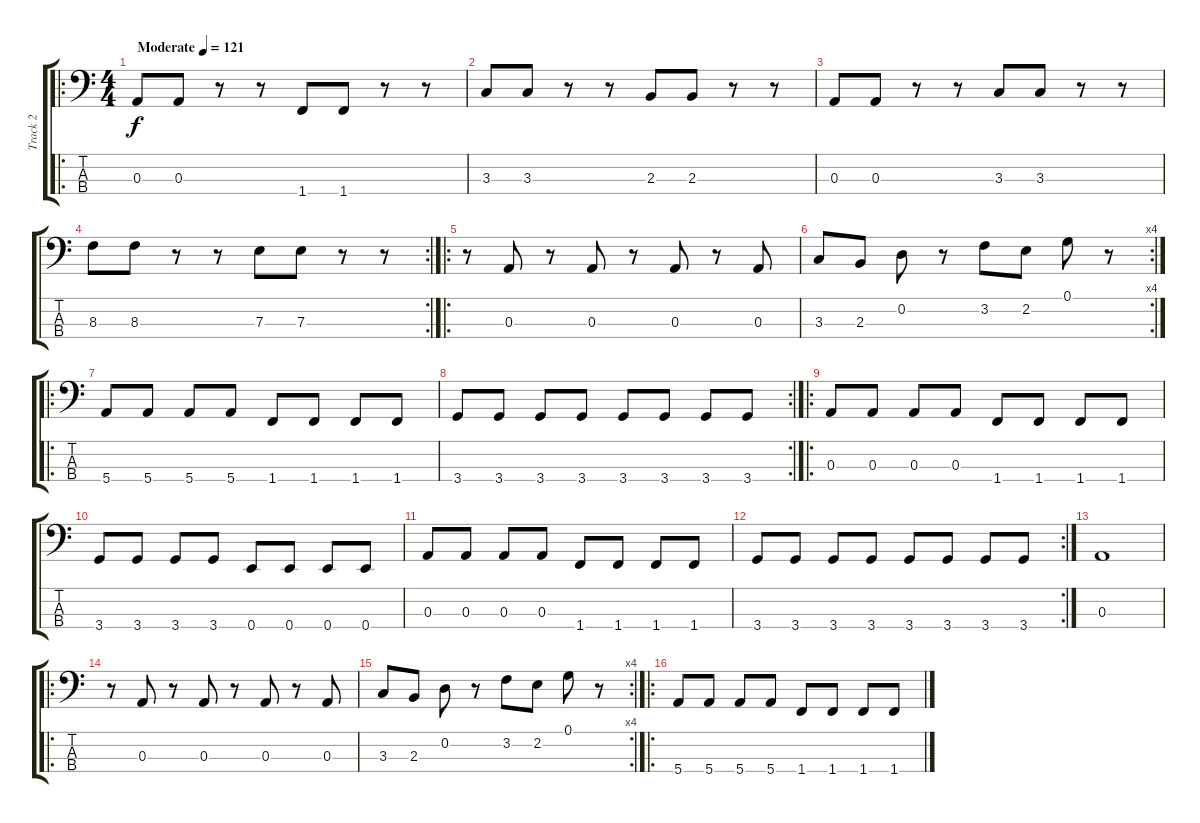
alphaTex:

\track ("Track 2" "Track 2") {instrument electricbassfinger}
\staff {score tabs}
\tuning (G2 D2 A1 E1) {hide}
\ro
\ts (4 4)
\tempo (121 "Moderate")
\clef f4
\ks c
0.3.8{dy f instrument electricbassfinger} 0.3.8 r.8 r.8 1.4.8 1.4.8 r.8 r.8 |
3.3.8 3.3.8 r.8 r.8 2.3.8 2.3.8 r.8 r.8 |
0.3.8 0.3.8 r.8 r.8 3.3.8 3.3.8 r.8 r.8 |
\rc 2
8.3.8 8.3.8 r.8 r.8 7.3.8 7.3.8 r.8 r.8 |
\ro
r.8 0.3.8 r.8 0.3.8 r.8 0.3.8 r.8 0.3.8 |
\rc 4
3.3.8 2.3.8 0.2.8 r.8 3.2.8 2.2.8 0.1.8 r.8 |
\ro
5.4.8 5.4.8 5.4.8 5.4.8 1.4.8 1.4.8 1.4.8 1.4.8 |
\rc 2
3.4.8 3.4.8 3.4.8 3.4.8 3.4.8 3.4.8 3.4.8 3.4.8 |
\ro
0.3.8 0.3.8 0.3.8 0.3.8 1.4.8 1.4.8 1.4.8 1.4.8 |
3.4.8 3.4.8 3.4.8 3.4.8 0.4.8 0.4.8 0.4.8 0.4.8 |
0.3.8 0.3.8 0.3.8 0.3.8 1.4.8 1.4.8 1.4.8 1.4.8 |
\rc 2
3.4.8 3.4.8 3.4.8 3.4.8 3.4.8 3.4.8 3.4.8 3.4.8 |
0.3.1 |
\ro
r.8 0.3.8 r.8 0.3.8 r.8 0.3.8 r.8 0.3.8 |
\rc 4
3.3.8 2.3.8 0.2.8 r.8 3.2.8 2.2.8 0.1.8 r.8 |
\ro
5.4.8 5.4.8 5.4.8 5.4.8 1.4.8 1.4.8 1.4.8 1.4.8
